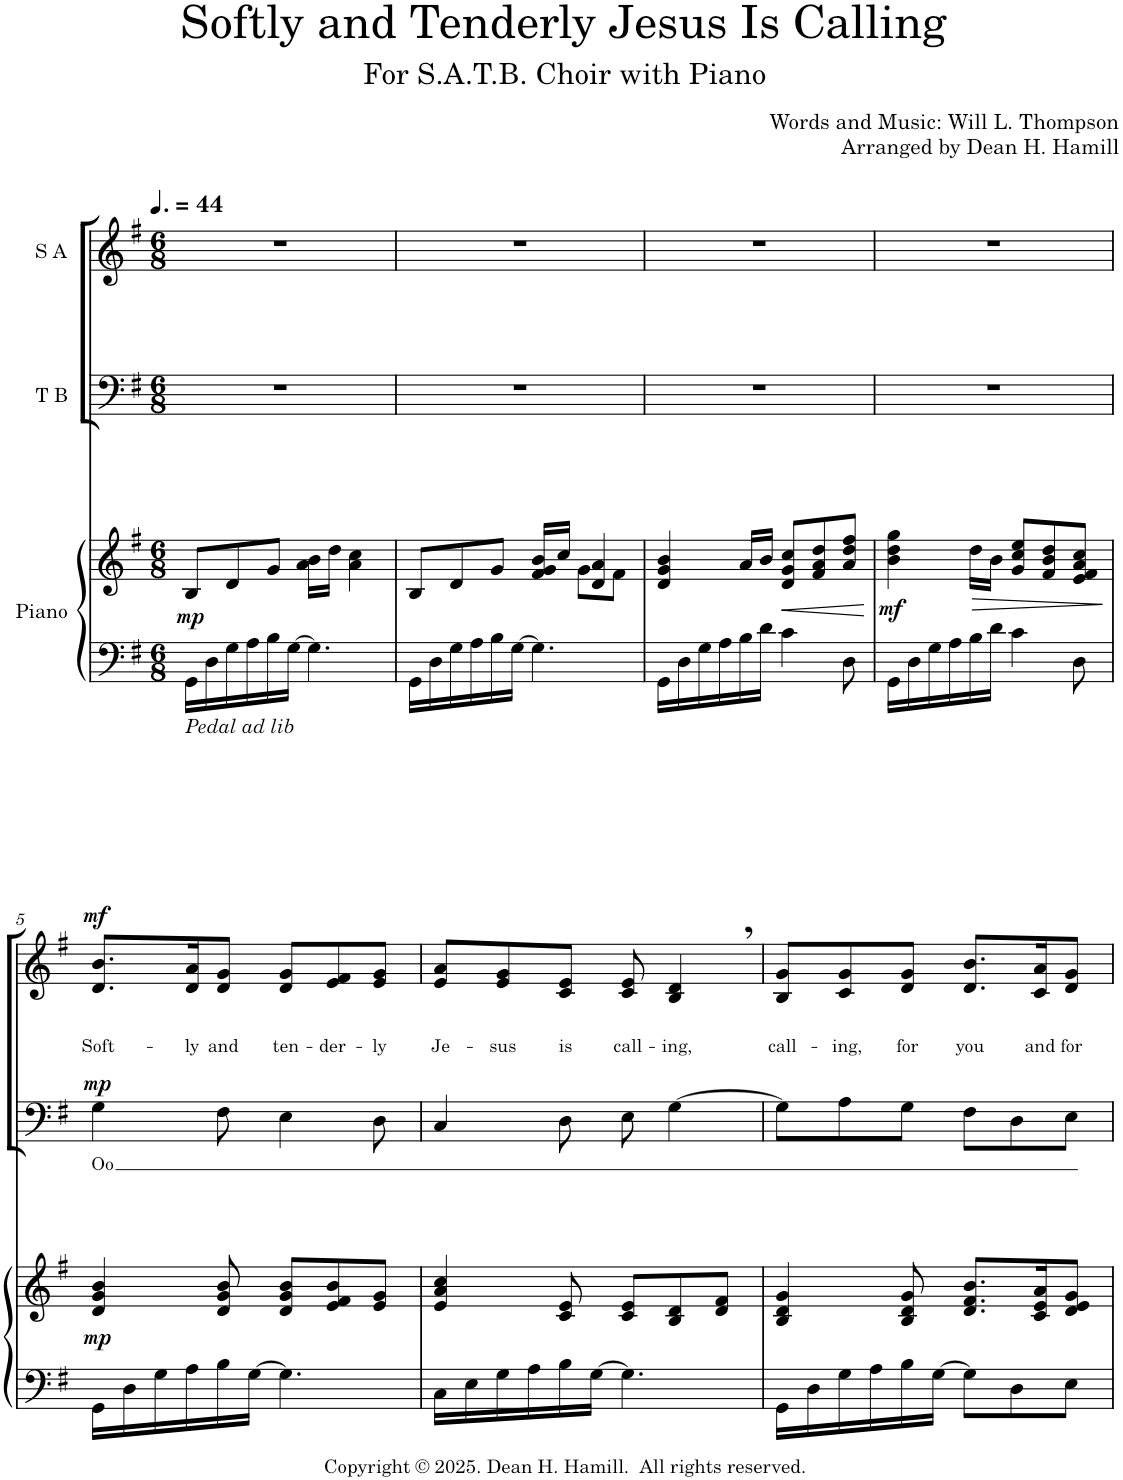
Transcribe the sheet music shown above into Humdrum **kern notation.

**kern	**kern	**dynam	**kern	**text	**dynam	**kern	**text	**dynam
*part3	*part3	*part3	*part2	*part2	*part2	*part1	*part1	*part1
*staff4	*staff3	*staff3/4	*staff2	*staff2	*staff2	*staff1	*staff1	*staff1
*I"Piano	*	*	*I"T B	*	*	*I"S A	*	*
*I'Pno.	*	*	*I'T B	*	*	*I'S A	*	*
*clefF4	*clefG2	*	*clefF4	*	*	*clefG2	*	*
*k[f#]	*k[f#]	*	*k[f#]	*	*	*k[f#]	*	*
*M6/8	*M6/8	*	*M6/8	*	*	*M6/8	*	*
*MM66	*MM66	*	*MM66	*	*	*MM66	*	*
=1	=1	=1	=1	=1	=1	=1	=1	=1
!LO:TX:b:i:t=Pedal ad lib	!	!	!	!	!	!	!	!
!	!	!LO:DY:b	!	!	!	!	!	!
16GG\LL	8B/L	mp	2.r	.	.	2.r	.	.
16D\	.	.	.	.	.	.	.	.
16G\	8d/	.	.	.	.	.	.	.
16A\	.	.	.	.	.	.	.	.
16B\	8g/J	.	.	.	.	.	.	.
[16G\JJ	.	.	.	.	.	.	.	.
4.G\]	16a\ 16b\LL	.	.	.	.	.	.	.
.	16dd\JJ	.	.	.	.	.	.	.
.	4a\ 4cc\	.	.	.	.	.	.	.
=2	=2	=2	=2	=2	=2	=2	=2	=2
*	*^	*	*	*	*	*	*	*
16GG\LL	8B/L	2ryy	.	2.r	.	.	2.r	.	.
16D\	.	.	.	.	.	.	.	.	.
16G\	8d/	.	.	.	.	.	.	.	.
16A\	.	.	.	.	.	.	.	.	.
16B\	8g/J	.	.	.	.	.	.	.	.
[16G\JJ	.	.	.	.	.	.	.	.	.
4.G\]	16f#/ 16g/ 16b/LL	.	.	.	.	.	.	.	.
.	16cc/JJ	.	.	.	.	.	.	.	.
.	4d/ 4a/	8g\L	.	.	.	.	.	.	.
.	.	8f#\J	.	.	.	.	.	.	.
*	*v	*v	*	*	*	*	*	*	*
=3	=3	=3	=3	=3	=3	=3	=3	=3
16GG\LL	4d/ 4g/ 4b/	.	2.r	.	.	2.r	.	.
16D\	.	.	.	.	.	.	.	.
16G\	.	.	.	.	.	.	.	.
16A\	.	.	.	.	.	.	.	.
16B\	16a/LL	.	.	.	.	.	.	.
16d\JJ	16b/JJ	.	.	.	.	.	.	.
!	!	!LO:HP:b	!	!	!	!	!	!
4c\	8d/ 8g/ 8cc/L	<	.	.	.	.	.	.
.	8f#/ 8a/ 8dd/	.	.	.	.	.	.	.
8D\	8a/ 8dd/ 8ff#/J	.	.	.	.	.	.	.
.	.	[	.	.	.	.	.	.
=4	=4	=4	=4	=4	=4	=4	=4	=4
!	!	!LO:DY:b	!	!	!	!	!	!
16GG\LL	4b\ 4dd\ 4gg\	mf	2.r	.	.	2.r	.	.
16D\	.	.	.	.	.	.	.	.
16G\	.	.	.	.	.	.	.	.
16A\	.	.	.	.	.	.	.	.
!	!	!LO:HP:b	!	!	!	!	!	!
16B\	16dd\LL	>	.	.	.	.	.	.
16d\JJ	16b\JJ	.	.	.	.	.	.	.
4c\	8g/ 8cc/ 8ee/L	.	.	.	.	.	.	.
.	8f#/ 8b/ 8dd/	.	.	.	.	.	.	.
8D\	8e/ 8f#/ 8a/ 8cc/J	.	.	.	.	.	.	.
.	.	]	.	.	.	.	.	.
!!LO:LB:g=z
=5	=5	=5	=5	=5	=5	=5	=5	=5
!	!	!LO:DY:b	!	!LO:LY:b	!LO:DY:a	!	!LO:LY:b	!LO:DY:a
16GG\LL	4d/ 4g/ 4b/	mp	4G\	Oo	mp	8.d/ 8.b/L	Soft-	mf
16D\	.	.	.	.	.	.	.	.
16G\	.	.	.	.	.	.	.	.
!	!	!	!	!	!	!	!LO:LY:b	!
16A\	.	.	.	.	.	16d/ 16a/K	-ly	.
!	!	!	!	!	!	!	!LO:LY:b	!
16B\	8d/ 8g/ 8b/	.	8F#\	.	.	8d/ 8g/J	and	.
[16G\JJ	.	.	.	.	.	.	.	.
!	!	!	!	!	!	!	!LO:LY:b	!
4.G\]	8d/ 8g/ 8b/L	.	4E\	.	.	8d/ 8g/L	ten-	.
!	!	!	!	!	!	!	!LO:LY:b	!
.	8e/ 8f#/ 8b/	.	.	.	.	8e/ 8f#/	-der-	.
!	!	!	!	!	!	!	!LO:LY:b	!
.	8e/ 8g/J	.	8D\	.	.	8e/ 8g/J	-ly	.
=6	=6	=6	=6	=6	=6	=6	=6	=6
!	!	!	!	!	!	!	!LO:LY:b	!
16C\LL	4e/ 4a/ 4cc/	.	4C/	.	.	8e/ 8a/L	Je-	.
16E\	.	.	.	.	.	.	.	.
!	!	!	!	!	!	!	!LO:LY:b	!
16G\	.	.	.	.	.	8e/ 8g/	-sus	.
16A\	.	.	.	.	.	.	.	.
!	!	!	!	!	!	!	!LO:LY:b	!
16B\	8c/ 8e/	.	8D\	.	.	8c/ 8e/J	is	.
[16G\JJ	.	.	.	.	.	.	.	.
!	!	!	!	!	!	!	!LO:LY:b	!
4.G\]	8c/ 8e/L	.	8E\	.	.	8c/ 8e/	call-	.
!	!	!	!	!	!	!	!LO:LY:b	!
.	8B/ 8d/	.	[4G\	.	.	4B/, 4d/,	-ing,	.
.	8d/ 8f#/J	.	.	.	.	.	.	.
=7	=7	=7	=7	=7	=7	=7	=7	=7
!	!	!	!	!	!	!	!LO:LY:b	!
16GG\LL	4B/ 4d/ 4g/	.	8G\L]	.	.	8B/ 8g/L	call-	.
16D\	.	.	.	.	.	.	.	.
!	!	!	!	!	!	!	!LO:LY:b	!
16G\	.	.	8A\	.	.	8c/ 8g/	-ing,	.
16A\	.	.	.	.	.	.	.	.
!	!	!	!	!	!	!	!LO:LY:b	!
16B\	8B/ 8d/ 8g/	.	8G\J	.	.	8d/ 8g/J	for	.
[16G\JJ	.	.	.	.	.	.	.	.
!	!	!	!	!	!	!	!LO:LY:b	!
8G\L]	8.d/ 8.f#/ 8.b/L	.	8F#\L	.	.	8.d/ 8.b/L	you	.
8D\	.	.	8D\	.	.	.	.	.
!	!	!	!	!	!	!	!LO:LY:b	!
.	16c/ 16e/ 16a/K	.	.	.	.	16c/ 16a/K	and	.
!	!	!	!	!	!	!	!LO:LY:b	!
8E\J	8d/ 8e/ 8g/J	.	8E\J	.	.	8d/ 8g/J	for	.
=	=	=	=	=	=	=	=	=
*-	*-	*-	*-	*-	*-	*-	*-	*-
